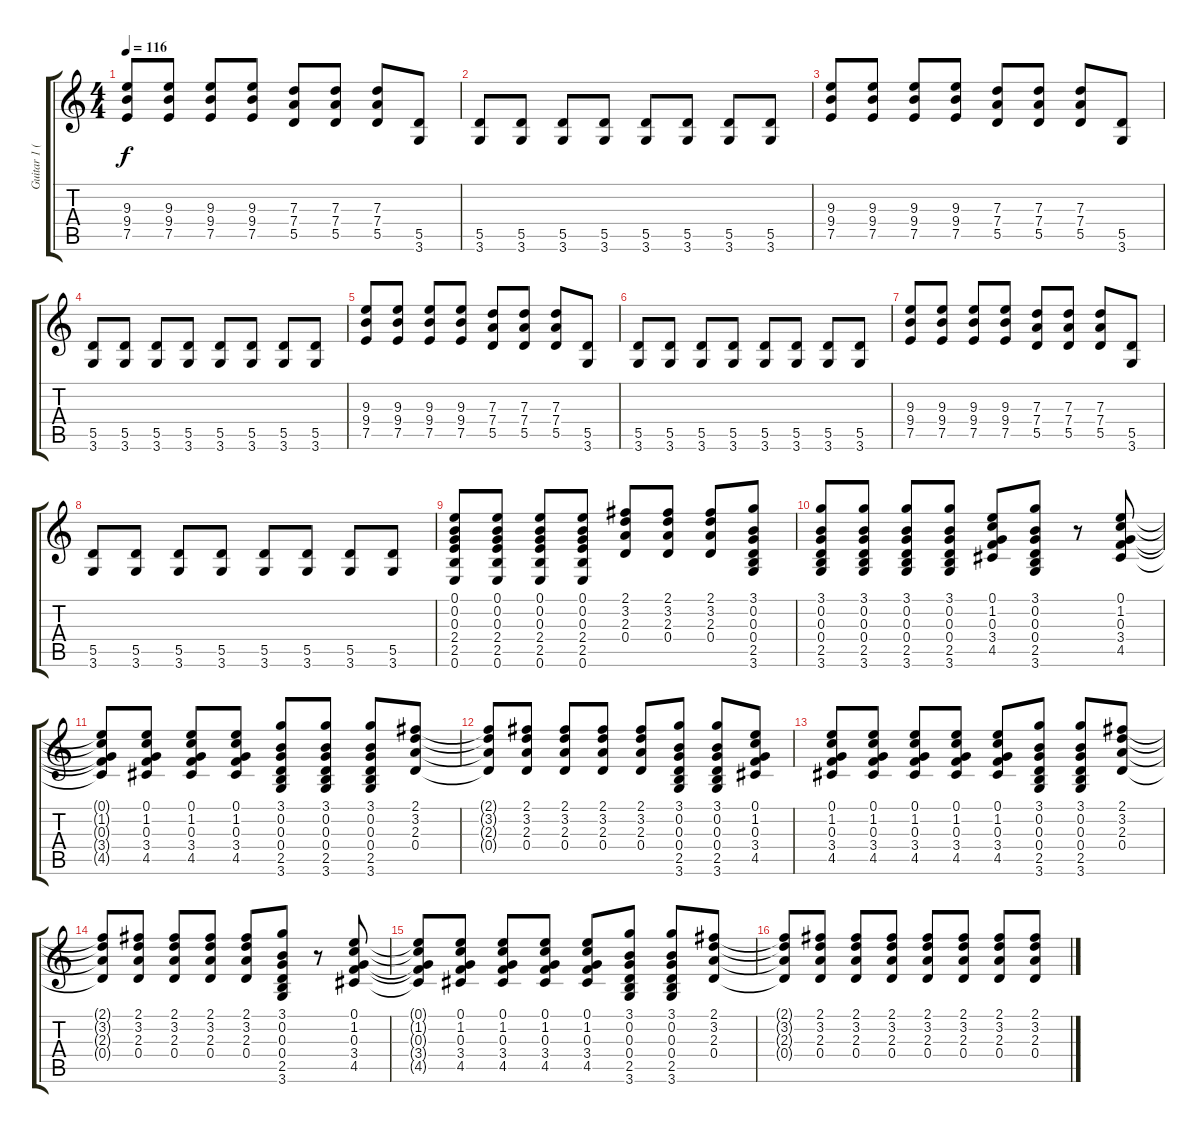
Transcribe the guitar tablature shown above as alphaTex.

\track ("Guitar 1 (Rythm)" "Guitar 1 (") {instrument electricguitarclean}
\staff {score tabs}
\tuning (E4 B3 G3 D3 A2 E2) {hide}
\ts (4 4)
\tempo 116
\clef g2
\ks c
(9.3 9.4 7.5).8{dy f} (9.3 9.4 7.5).8 (9.3 9.4 7.5).8 (9.3 9.4 7.5).8 (7.3 7.4 5.5).8 (7.3 7.4 5.5).8 (7.3 7.4 5.5).8 (5.5 3.6).8 |
(5.5 3.6).8 (5.5 3.6).8 (5.5 3.6).8 (5.5 3.6).8 (5.5 3.6).8 (5.5 3.6).8 (5.5 3.6).8 (5.5 3.6).8 |
(9.3 9.4 7.5).8 (9.3 9.4 7.5).8 (9.3 9.4 7.5).8 (9.3 9.4 7.5).8 (7.3 7.4 5.5).8 (7.3 7.4 5.5).8 (7.3 7.4 5.5).8 (5.5 3.6).8 |
(5.5 3.6).8 (5.5 3.6).8 (5.5 3.6).8 (5.5 3.6).8 (5.5 3.6).8 (5.5 3.6).8 (5.5 3.6).8 (5.5 3.6).8 |
(9.3 9.4 7.5).8 (9.3 9.4 7.5).8 (9.3 9.4 7.5).8 (9.3 9.4 7.5).8 (7.3 7.4 5.5).8 (7.3 7.4 5.5).8 (7.3 7.4 5.5).8 (5.5 3.6).8 |
(5.5 3.6).8 (5.5 3.6).8 (5.5 3.6).8 (5.5 3.6).8 (5.5 3.6).8 (5.5 3.6).8 (5.5 3.6).8 (5.5 3.6).8 |
(9.3 9.4 7.5).8 (9.3 9.4 7.5).8 (9.3 9.4 7.5).8 (9.3 9.4 7.5).8 (7.3 7.4 5.5).8 (7.3 7.4 5.5).8 (7.3 7.4 5.5).8 (5.5 3.6).8 |
(5.5 3.6).8 (5.5 3.6).8 (5.5 3.6).8 (5.5 3.6).8 (5.5 3.6).8 (5.5 3.6).8 (5.5 3.6).8 (5.5 3.6).8 |
(0.1 0.2 0.3 2.4 2.5 0.6).8 (0.1 0.2 0.3 2.4 2.5 0.6).8 (0.1 0.2 0.3 2.4 2.5 0.6).8 (0.1 0.2 0.3 2.4 2.5 0.6).8 (2.1 3.2 2.3 0.4).8 (2.1 3.2 2.3 0.4).8 (2.1 3.2 2.3 0.4).8 (3.1 0.2 0.3 0.4 2.5 3.6).8 |
(3.1 0.2 0.3 0.4 2.5 3.6).8 (3.1 0.2 0.3 0.4 2.5 3.6).8 (3.1 0.2 0.3 0.4 2.5 3.6).8 (3.1 0.2 0.3 0.4 2.5 3.6).8 (0.1 1.2 0.3 3.4 4.5).8 (3.1 0.2 0.3 0.4 2.5 3.6).8 r.8 (0.1 1.2 0.3 3.4 4.5).8 |
(0.1{t} 1.2{t} 0.3{t} 3.4{t} 4.5{t}).8 (0.1 1.2 0.3 3.4 4.5).8 (0.1 1.2 0.3 3.4 4.5).8 (0.1 1.2 0.3 3.4 4.5).8 (3.1 0.2 0.3 0.4 2.5 3.6).8 (3.1 0.2 0.3 0.4 2.5 3.6).8 (3.1 0.2 0.3 0.4 2.5 3.6).8 (2.1 3.2 2.3 0.4).8 |
(2.1{t} 3.2{t} 2.3{t} 0.4{t}).8 (2.1 3.2 2.3 0.4).8 (2.1 3.2 2.3 0.4).8 (2.1 3.2 2.3 0.4).8 (2.1 3.2 2.3 0.4).8 (3.1 0.2 0.3 0.4 2.5 3.6).8 (3.1 0.2 0.3 0.4 2.5 3.6).8 (0.1 1.2 0.3 3.4 4.5).8 |
(0.1 1.2 0.3 3.4 4.5).8 (0.1 1.2 0.3 3.4 4.5).8 (0.1 1.2 0.3 3.4 4.5).8 (0.1 1.2 0.3 3.4 4.5).8 (0.1 1.2 0.3 3.4 4.5).8 (3.1 0.2 0.3 0.4 2.5 3.6).8 (3.1 0.2 0.3 0.4 2.5 3.6).8 (2.1 3.2 2.3 0.4).8 |
(2.1{t} 3.2{t} 2.3{t} 0.4{t}).8 (2.1 3.2 2.3 0.4).8 (2.1 3.2 2.3 0.4).8 (2.1 3.2 2.3 0.4).8 (2.1 3.2 2.3 0.4).8 (3.1 0.2 0.3 0.4 2.5 3.6).8 r.8 (0.1 1.2 0.3 3.4 4.5).8 |
(0.1{t} 1.2{t} 0.3{t} 3.4{t} 4.5{t}).8 (0.1 1.2 0.3 3.4 4.5).8 (0.1 1.2 0.3 3.4 4.5).8 (0.1 1.2 0.3 3.4 4.5).8 (0.1 1.2 0.3 3.4 4.5).8 (3.1 0.2 0.3 0.4 2.5 3.6).8 (3.1 0.2 0.3 0.4 2.5 3.6).8 (2.1 3.2 2.3 0.4).8 |
(2.1{t} 3.2{t} 2.3{t} 0.4{t}).8 (2.1 3.2 2.3 0.4).8 (2.1 3.2 2.3 0.4).8 (2.1 3.2 2.3 0.4).8 (2.1 3.2 2.3 0.4).8 (2.1 3.2 2.3 0.4).8 (2.1 3.2 2.3 0.4).8 (2.1 3.2 2.3 0.4).8
